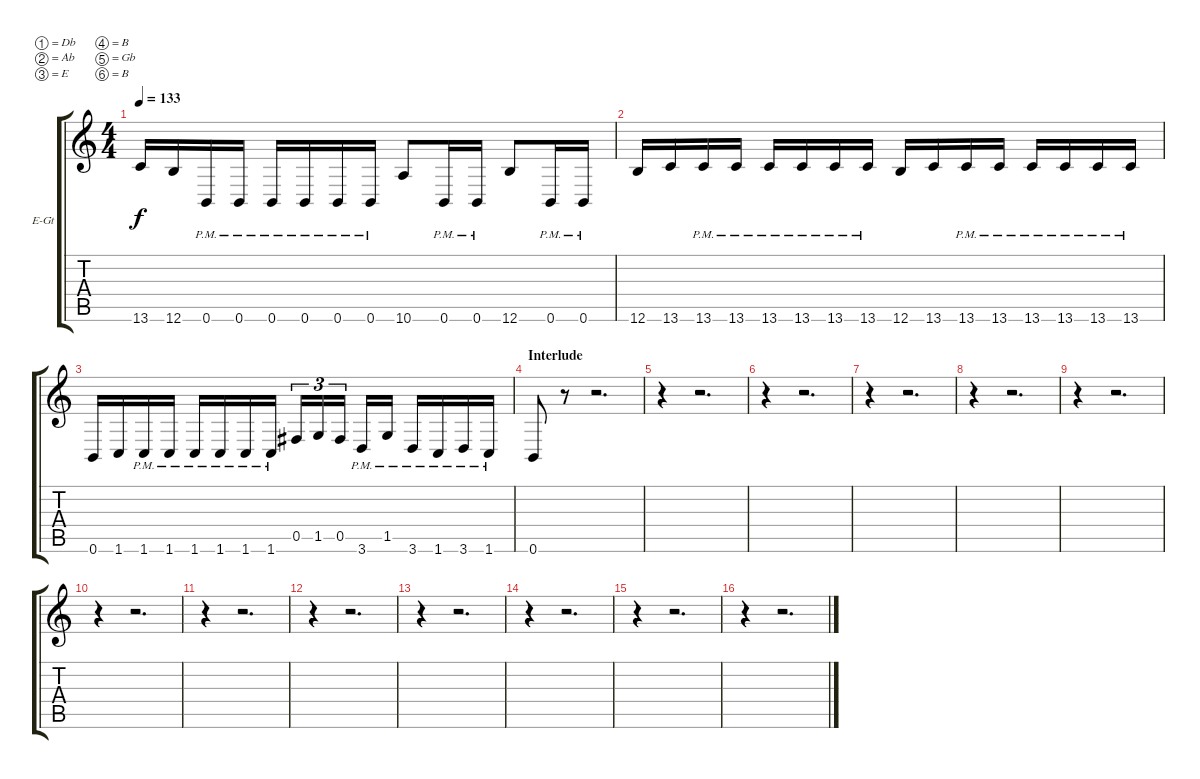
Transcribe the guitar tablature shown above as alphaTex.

\bracketExtendMode groupsimilarinstruments
\firstSystemTrackNameOrientation horizontal
\otherSystemsTrackNameOrientation horizontal
\track ("Right guitar" "E-Gt") {instrument overdrivenguitar}
\staff {score tabs}
\tuning (Db4 Ab3 E3 B2 Gb2 B1)
\ts (4 4)
\tempo 133
\clef g2
\ks c
13.6.16{dy f} 12.6.16 0.6{pm}.16 0.6{pm}.16 0.6{pm}.16 0.6{pm}.16 0.6{pm}.16 0.6{pm}.16 10.6.8 0.6{pm}.16 0.6{pm}.16 12.6.8 0.6{pm}.16 0.6{pm}.16 |
12.6.16 13.6.16 13.6{pm}.16 13.6{pm}.16 13.6{pm}.16 13.6{pm}.16 13.6{pm}.16 13.6{pm}.16 12.6.16 13.6.16 13.6{pm}.16 13.6{pm}.16 13.6{pm}.16 13.6{pm}.16 13.6{pm}.16 13.6{pm}.16 |
0.6.16 1.6.16 1.6{pm}.16 1.6{pm}.16 1.6{pm}.16 1.6{pm}.16 1.6{pm}.16 1.6{pm}.16 0.5.16{tu (3 2)} 1.5.16{tu (3 2)} 0.5.16{tu (3 2)} 3.6{pm}.16 1.5{pm}.16 3.6{pm}.16 1.6{pm}.16 3.6{pm}.16 1.6{pm}.16 |
\section ("" "Interlude")
0.6.8 r.8 r.2{d} |
r.4 r.2{d} |
r.4 r.2{d} |
r.4 r.2{d} |
r.4 r.2{d} |
r.4 r.2{d} |
r.4 r.2{d} |
r.4 r.2{d} |
r.4 r.2{d} |
r.4 r.2{d} |
r.4 r.2{d} |
r.4 r.2{d} |
r.4 r.2{d}
